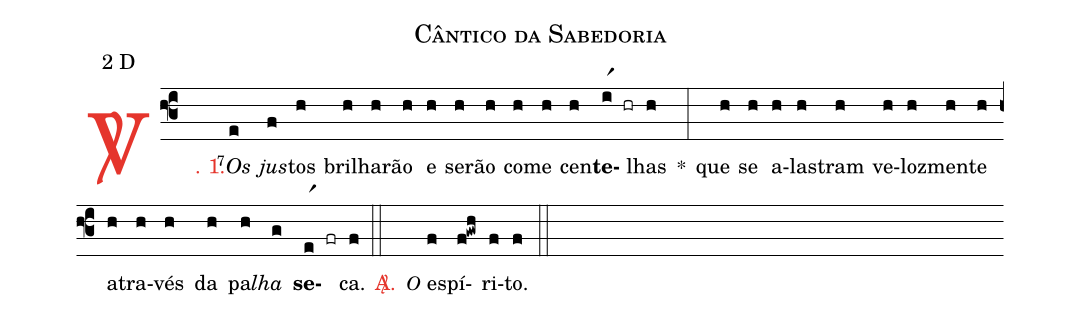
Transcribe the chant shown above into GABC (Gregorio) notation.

name: Cântico da Sabedoria;
mode: 2;
mode-differentia: D;
%%
(f3)

<c><sp>V/</sp>. 1.</c>() <v>\VSup{7}</v><i>Os</i>(e) <i>jus</i>(f)tos(h) bri(h)lha(h)rão(h) e(h) se(h)rão(h) co(h)me(h) cen(h)<b>te</b>(ir1 hr)lhas(h) *(:) que(h) se(h) a(h)las(h)tram(h) ve(h)loz(h)men(h)te(h) a(h)tra(h)vés(h) da(h) pa(h)<i>lha</i>(g) <b>se</b>(er1 fr)ca.(f) (::)

<c><sp>A/</sp>.</c>() <e>O</e> es(f)pí(f!gwh)ri(f)to.(f) (::)
